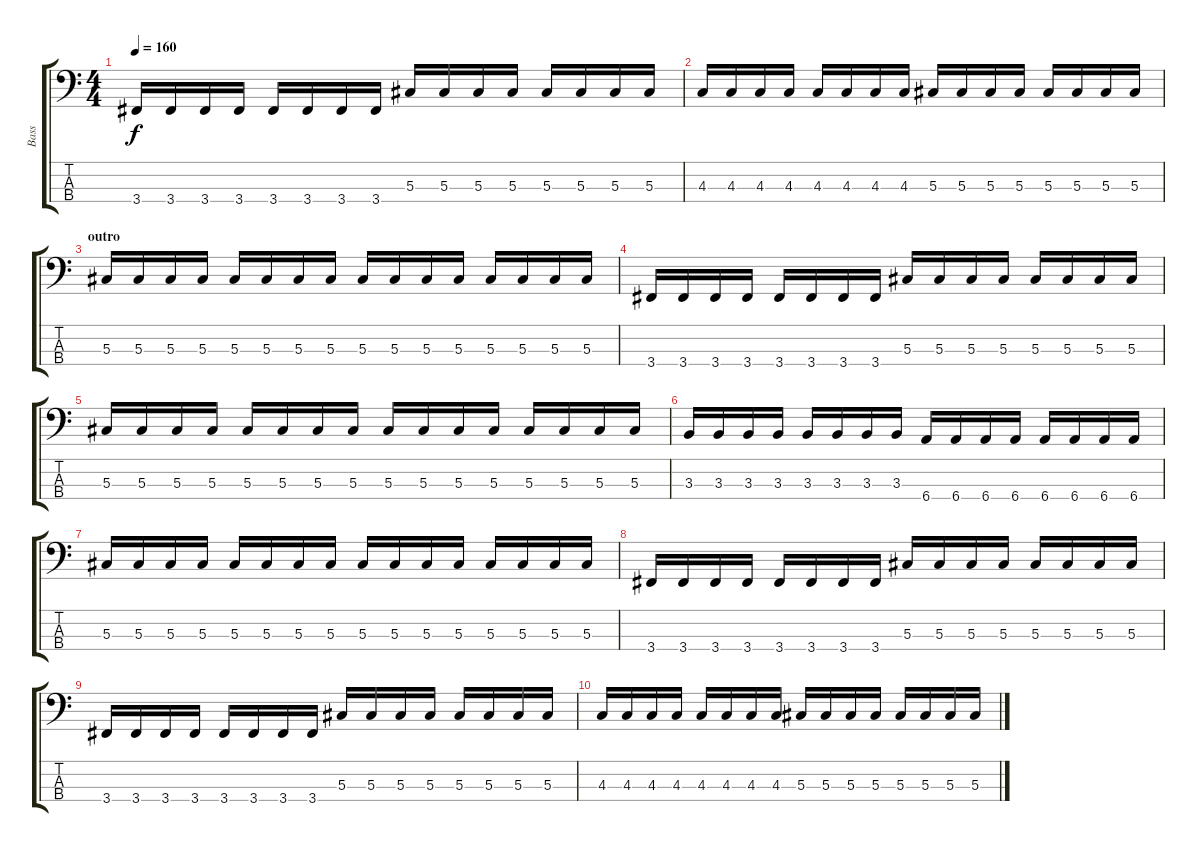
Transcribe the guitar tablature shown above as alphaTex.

\track ("Bass" "Bass") {instrument electricbassfinger}
\staff {score tabs}
\tuning (Gb2 Db2 Ab1 Eb1) {hide}
\ts (4 4)
\tempo 160
\clef f4
\ks c
3.4.16{dy f} 3.4.16 3.4.16 3.4.16 3.4.16 3.4.16 3.4.16 3.4.16 5.3.16 5.3.16 5.3.16 5.3.16 5.3.16 5.3.16 5.3.16 5.3.16 |
4.3.16 4.3.16 4.3.16 4.3.16 4.3.16 4.3.16 4.3.16 4.3.16 5.3.16 5.3.16 5.3.16 5.3.16 5.3.16 5.3.16 5.3.16 5.3.16 |
\section ("" "outro")
5.3.16{volume 11} 5.3.16 5.3.16 5.3.16 5.3.16 5.3.16 5.3.16 5.3.16 5.3.16 5.3.16 5.3.16 5.3.16 5.3.16 5.3.16 5.3.16 5.3.16 |
3.4.16 3.4.16 3.4.16 3.4.16 3.4.16 3.4.16 3.4.16 3.4.16 5.3.16 5.3.16 5.3.16 5.3.16 5.3.16 5.3.16 5.3.16 5.3.16 |
5.3.16{volume 7} 5.3.16 5.3.16 5.3.16 5.3.16 5.3.16 5.3.16 5.3.16 5.3.16 5.3.16 5.3.16 5.3.16 5.3.16 5.3.16 5.3.16 5.3.16 |
3.3.16 3.3.16 3.3.16 3.3.16 3.3.16 3.3.16 3.3.16 3.3.16 6.4.16 6.4.16 6.4.16 6.4.16 6.4.16 6.4.16 6.4.16 6.4.16 |
5.3.16{volume 4} 5.3.16 5.3.16 5.3.16 5.3.16 5.3.16 5.3.16 5.3.16 5.3.16 5.3.16 5.3.16 5.3.16 5.3.16 5.3.16 5.3.16 5.3.16 |
3.4.16 3.4.16 3.4.16 3.4.16 3.4.16 3.4.16 3.4.16 3.4.16 5.3.16 5.3.16 5.3.16 5.3.16 5.3.16 5.3.16 5.3.16 5.3.16 |
3.4.16 3.4.16{volume 2} 3.4.16 3.4.16 3.4.16 3.4.16 3.4.16 3.4.16 5.3.16 5.3.16 5.3.16 5.3.16 5.3.16 5.3.16 5.3.16 5.3.16 |
4.3.16 4.3.16 4.3.16 4.3.16 4.3.16 4.3.16 4.3.16 4.3.16 5.3.16 5.3.16 5.3.16 5.3.16 5.3.16 5.3.16 5.3.16 5.3.16
